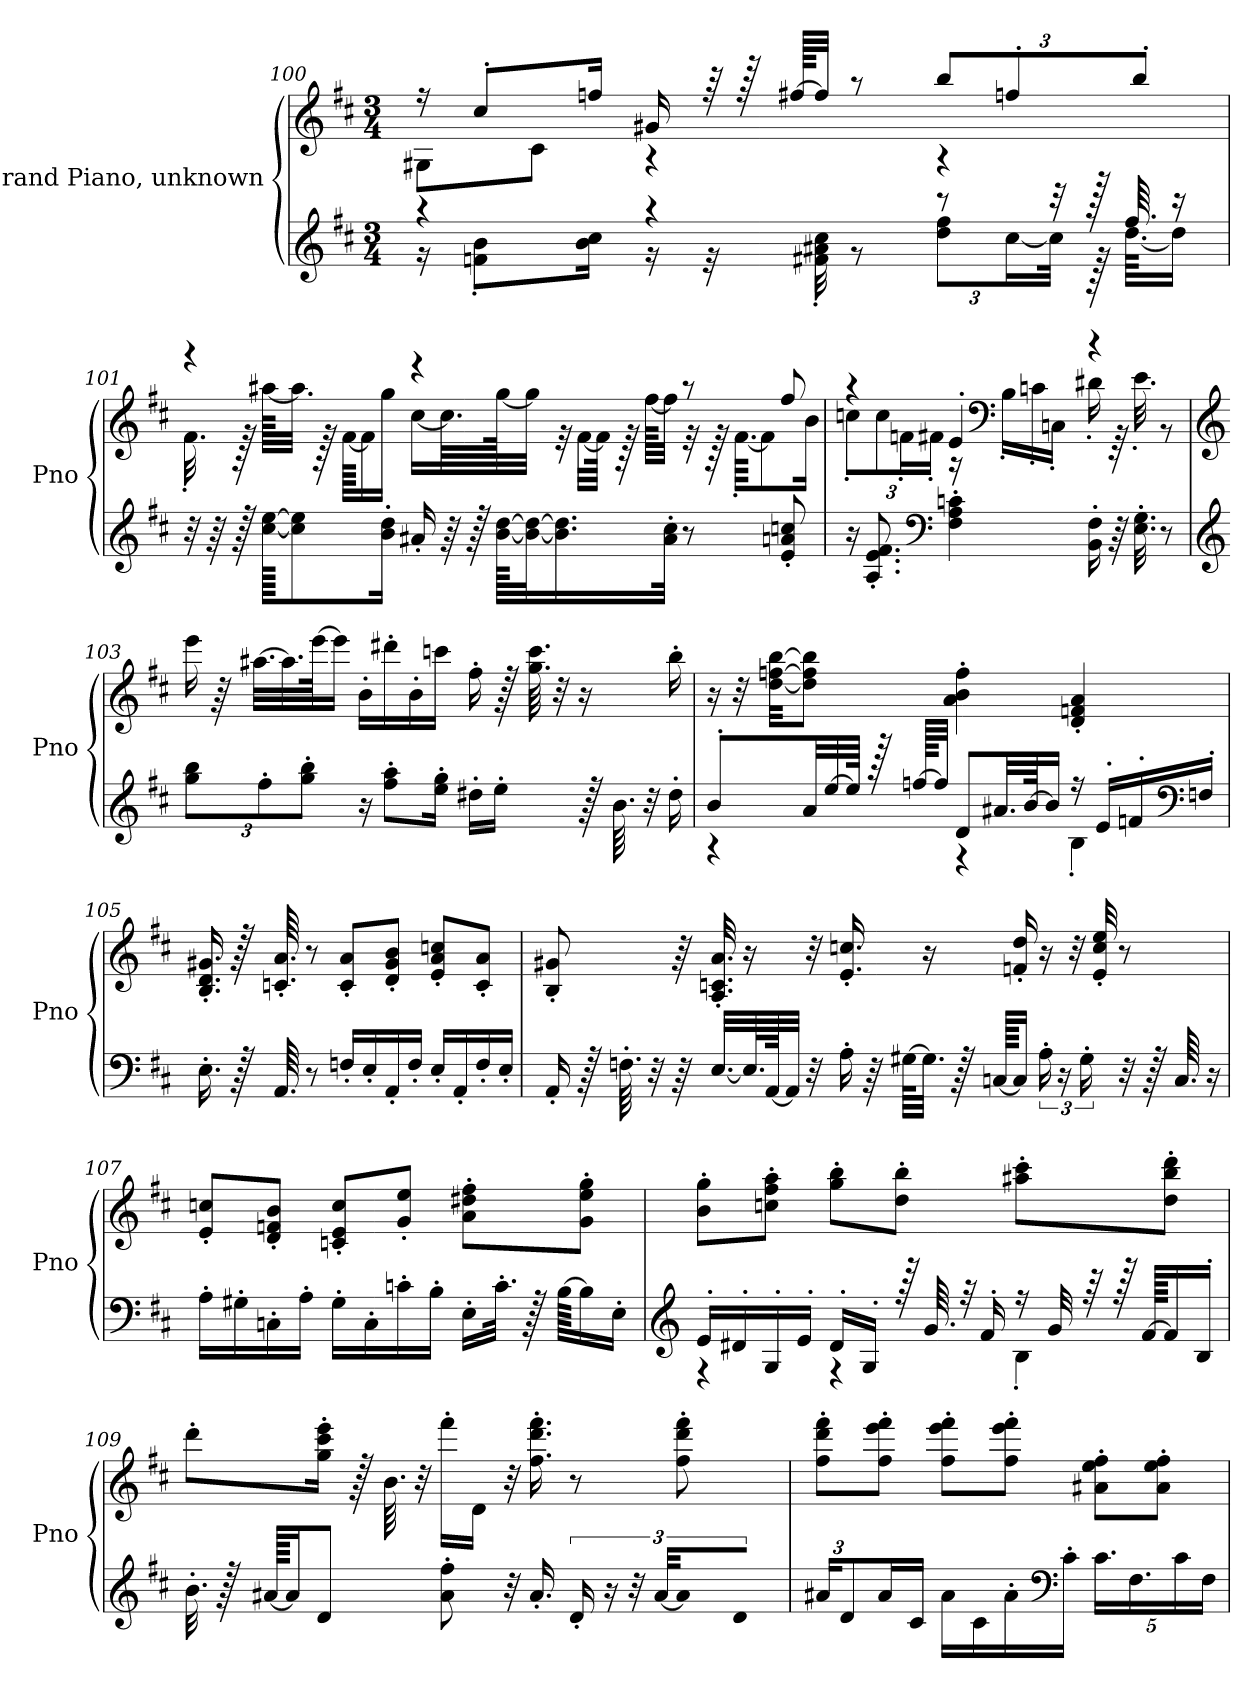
**kern	**kern
*part1	*part1
*staff2	*staff1
*I"Grand Piano, unknown	*
*I'Pno	*
*clefG2	*clefG2
*k[f#c#]	*k[f#c#]
*M3/4	*M3/4
=100	=100
*^	*^
4r	16r	16r	8G#X\L
.	8fn\' 8b\'L	8cc#'/L	.
.	.	.	8c#\J
.	16b\ 16cc#\Jk	16ffn/Jk	.
4r	16r	16g#X/	4r
.	32r	64r	.
.	.	128r	.
.	.	[128ff#X/KKLLL	.
.	32f#X\' 32a#X\' 32cc#\'	32ff#/JJJ]	.
.	8r	8r	.
*	*Xbrackettup	*Xbrackettup	*
8r	12dd\ 12ff#\L	12bb/L	4r
.	[24cc#\L	12ffn'/	.
32r	32cc#\JJk]	.	.
128r	128r	.	.
64.ff#/	[64.dd\KKLL	.	.
.	.	12bb'/J	.
16r	16dd\JJ]	.	.
*v	*v	*	*
!!LO:LB:g=z	!!
=101	=101	=101
32r	4r	32.f#'\
64r	.	.
128r	.	128r
[128cc#\ [128ee\KKKKL	.	[128aa#X\KKLLL
8cc#\] 8ee\]	.	32.aa#\JJJ]
.	.	128r
.	.	[128f#\KKKLL
.	.	16f#\]
16b\' 16dd\'Jk	.	16gg\JJ
16a#X'/	4r	[16cc#\LL
64r	.	64.cc#\LL]
128r	.	.
[128b\ [128dd\KKLLL	.	[128gg\JK
32b\_ 32dd\_J	.	32gg\JJJ]
16.b\] 16.dd\]	.	32r
.	.	[32f#\LLL
.	.	64f#\JJJk]
.	.	128r
.	.	[128ff#\KKLLL
32a#\' 32cc#\'JJk	.	32ff#\JJJ]
8r	8r	32r
.	.	128r
.	.	[64.f#'\KKKL
.	.	8f#\]
8e/' 8an/' 8ccn/'	8ff#/	.
.	.	16b\Jk
!!LO:LB:g=z	!!
=102	=102	=102
16r	4r	12ccn'\L
8.A/' 8.e/' 8.f#/'	.	.
.	.	12cc\
.	.	24fn'\L
.	.	24f#X'\JJ
*clefF4	*	*
4F#\' 4A\' 4cn\'	4e'/	16r
*	*clefF4	*
.	.	16B'\LL
.	.	16cn'\
.	.	16Cn'\JJ
16BB\' 16F#\'	4r	16d#X'\
64r	.	64r
32.E\' 32.G\'	.	32.e'\
8r	.	8r
*	*v	*v
=103	=103
*clefG2	*clefG2
12gg\ 12bb\L	16eee\
.	64r
.	[32.aa#X\LLL
12ff#'\	.
.	32.aa#\]
12gg\' 12bb\'J	.
.	[64eee\JK
.	16eee\JJ]
16r	16b'\LL
8ff#\' 8aa\'L	16ddd#X'\
.	16b'\
16ee\' 16gg\'Jk	16cccn\JJ
16dd#X'\LL	16ff#'\
16ee'\JJ	128r
.	64.gg\ 64.ccc\
.	32r
128r	16r
64.b\	.
32r	.
16dd#'\	16bb'\
!!LO:LB:g=z
=104	=104
*^	*
8b'/L	4r	16r
.	.	32r
.	.	[32dd\ [32ffn\ [32bb\KKL
32a/LL	.	8dd\] 8ff\] 8bb\]J
[32ee/	.	.
64ee/JJJk]	.	.
128r	.	.
[128ffn/KKLLL	.	.
32ff/JJJ]	.	.
8d/L	4r	4a\' 4b\' 4ff\'
32.a#X/LL	.	.
[64b/JK	.	.
16b/JJ]	.	.
16r	4B'\	4d/' 4fn/' 4a/'
16e'/LL	.	.
16fn'/	.	.
*clefF4	*	*
16Fn'/JJ	.	.
*v	*v	*
=105	=105
16.E'\	16.B/' 16.d/' 16.g#X/'
128r	128r
64.AA/	64.cn/' 64.a/'
8r	8r
16Fn'/LL	8c/' 8a/'L
16E'/	.
16AA'/	8d/' 8g#/' 8b/'J
16F'/JJ	.
16E'/LL	8e/' 8a/' 8ccn/'L
16AA'/	.
16F'/	8c/' 8a/'J
16E'/JJ	.
!!LO:LB:g=z
=106	=106
16AA'/	8B/' 8g#X/'
128r	.
64.Fn'\	.
32r	.
64r	64r
[32.E/LLL	32.A/' 32.cn/' 32.a/'
64.E/L]	16r
[128AA/JK	.
32AA/JJJ]	.
32r	32r
16A'\	16.e/' 16.ccn/'
64r	.
[64G#X\KLLL	.
32.G#\JJJ]	16r
128r	.
[128Cn/KKKLL	.
16C/JJ]	16fn/' 16dd/'
*brackettup	*
24A'\	16r
24r	.
.	32r
24G#'\	.
.	32e/' 32cc/' 32ee/'
32r	8r
128r	.
64.C/	.
16r	.
!!LO:LB:g=z
=107	=107
16A'\LL	8e/' 8ccn/'L
16G#X'\	.
16Cn'\	8d/' 8fn/' 8b/'J
16A'\JJ	.
16G#'\LL	8cn/' 8e/' 8cc/'L
16C'\	.
16cn'\	8g/' 8ee/'J
16B'\JJ	.
16E'\LL	8a\' 8dd#X\' 8ff#\'L
32.c'\JJk	.
128r	.
[128B\KKKLL	.
16B\]	8g\' 8ee\' 8gg\'J
16E'\JJ	.
=108	=108
*clefG2	*
*^	*
16e'/LL	4r	8b\' 8gg\'L
16d#X'/	.	.
16G'/	.	8ccn\' 8ff#\' 8aa\'J
16e'/JJ	.	.
16d#'/LL	4r	8gg\' 8bb\'L
16G'/JJ	.	.
128r	.	8dd\' 8bb\'J
64.g/	.	.
32r	.	.
16f#'/	.	.
16r	4B'\	8aa#X\' 8ccc#\'L
32g/	.	.
64r	.	.
128r	.	.
[128f#/KKKLL	.	.
16f#/]	.	8dd\' 8bb\' 8ddd\'J
16B'/JJ	.	.
*v	*v	*
!!LO:PB:g=z
=109	=109
32.b'\	8ddd'\L
128r	.
[128a#X/KKKLL	.
16a#/J]	.
8d/J	16gg\' 16ccc#\' 16eee\'Jk
.	128r
.	64.b\
.	32r
8a#\' 8ff#\'	16fff#'\LL
.	16d\JJ
32r	32r
16.a#'/	16.ff#\' 16.ddd\' 16.fff#\'
24d'/	8r
24r	.
48r	.
[48a#/KLL	.
16a#/]	8ff#\' 8ddd\' 8fff#\'
16d/JJ	.
=110	=110
*Xbrackettup	*
24a#X/KL	8ff#\' 8ddd\' 8fff#\'L
12d/	.
16a#/L	8ff#\' 8eee\' 8fff#\'J
16c#/JJ	.
16a#\LL	8ff#\' 8eee\' 8fff#\'L
16c#\	.
16a#'\	8ff#\' 8eee\' 8fff#\'J
*clefF4	*
16c#'\JJ	.
20.c#\LL	8a#X\' 8ee\' 8ff#\'L
20.F#\	.
.	8a#\' 8ee\' 8ff#\'J
20c#\	.
20F#\JJ	.
=	=
*-	*-
